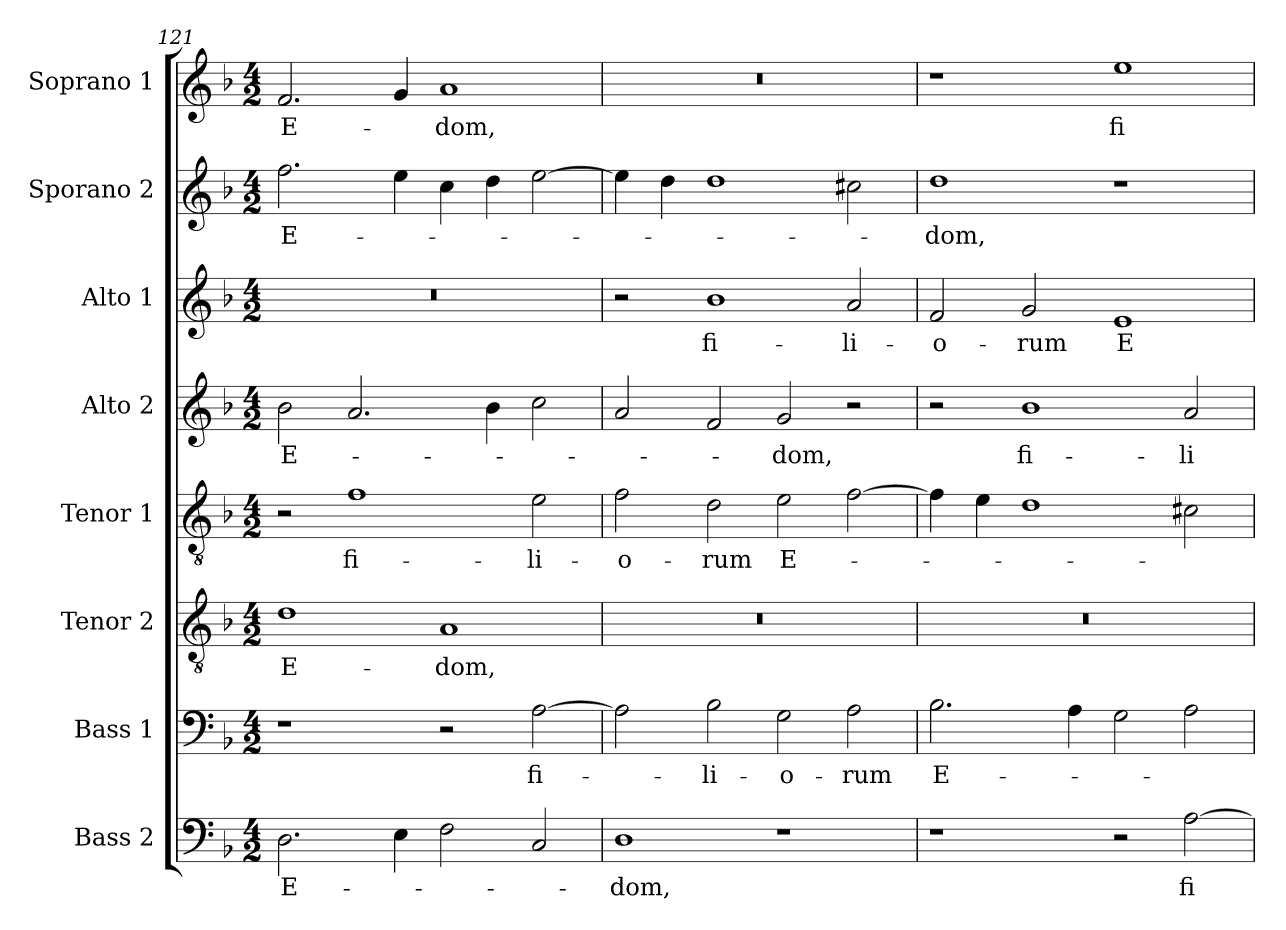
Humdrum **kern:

**kern	**text	**kern	**text	**kern	**text	**kern	**text	**kern	**text	**kern	**text	**kern	**text	**kern	**text
*part8	*part8	*part7	*part7	*part6	*part6	*part5	*part5	*part4	*part4	*part3	*part3	*part2	*part2	*part1	*part1
*staff8	*staff8	*staff7	*staff7	*staff6	*staff6	*staff5	*staff5	*staff4	*staff4	*staff3	*staff3	*staff2	*staff2	*staff1	*staff1
*I"Bass 2	*	*I"Bass 1	*	*I"Tenor 2	*	*I"Tenor 1	*	*I"Alto 2	*	*I"Alto 1	*	*I"Sporano 2	*	*I"Soprano 1	*
*I'B.	*	*I'B.	*	*I'T.	*	*I'T.	*	*I'A.	*	*I'A.	*	*I'S.	*	*I'S.	*
!!LO:PB:g=z
*clefF4	*	*clefF4	*	*clefGv2	*	*clefGv2	*	*clefG2	*	*clefG2	*	*clefG2	*	*clefG2	*
*	*	*	*	*ITrd7c12	*	*ITrd7c12	*	*	*	*	*	*	*	*	*
*k[b-]	*	*k[b-]	*	*k[b-]	*	*k[b-]	*	*k[b-]	*	*k[b-]	*	*k[b-]	*	*k[b-]	*
*F:	*	*F:	*	*F:	*	*F:	*	*F:	*	*F:	*	*F:	*	*F:	*
*M4/2	*	*M4/2	*	*M4/2	*	*M4/2	*	*M4/2	*	*M4/2	*	*M4/2	*	*M4/2	*
=121	=121	=121	=121	=121	=121	=121	=121	=121	=121	=121	=121	=121	=121	=121	=121
!	!LO:LY:b:color=#000000	!	!	!	!	!	!	!	!	!	!	!	!	!	!
!	!	!	!	!	!LO:LY:b:color=#000000	!	!	!	!	!	!	!	!	!	!
!	!	!	!	!	!	!	!	!	!LO:LY:b:color=#000000	!LO:N:vis=1	!	!	!	!	!
!	!	!	!	!	!	!	!	!	!	!	!	!	!LO:LY:b:color=#000000	!	!
!	!	!	!	!	!	!	!	!	!	!	!	!	!	!	!LO:LY:b:color=#000000
2.Di\	E-	1r	.	1Di	E-	2r	.	2b-i\	E-	0r	.	2.ffi\	E-	2.fi/	E-
!	!	!	!	!	!	!	!LO:LY:b:color=#000000	!	!	!	!	!	!	!	!
.	.	.	.	.	.	1Fi	fi-	2.ai/	.	.	.	.	.	.	.
4Ei\	.	.	.	.	.	.	.	.	.	.	.	4eei\	.	4gi/	.
!	!	!	!	!	!LO:LY:b:color=#000000	!	!	!	!	!	!	!	!	!	!
!	!	!	!	!	!	!	!	!	!	!	!	!	!	!	!LO:LY:b:color=#000000
2Fi\	.	2r	.	1AAi	-dom,	.	.	.	.	.	.	4cci\	.	1ai	-dom,
.	.	.	.	.	.	.	.	4b-i\	.	.	.	4ddi\	.	.	.
!	!	!	!LO:LY:b:color=#000000	!	!	!	!	!	!	!	!	!	!	!	!
!	!	!	!	!	!	!	!LO:LY:b:color=#000000	!	!	!	!	!	!	!	!
2Ci/	.	[>2Ai\	fi-	.	.	2Ei\	-li-	2cci\	.	.	.	[>2eei\	.	.	.
=122	=122	=122	=122	=122	=122	=122	=122	=122	=122	=122	=122	=122	=122	=122	=122
!	!LO:LY:b:color=#000000	!	!	!LO:N:vis=1	!	!	!	!	!	!	!	!	!	!	!
!	!	!	!	!	!	!	!LO:LY:b:color=#000000	!	!	!	!	!	!	!LO:N:vis=1	!
1Di	-dom,	2Ai\]	.	0r	.	2Fi\	-o-	2ai/	.	2r	.	4eei\]	.	0r	.
.	.	.	.	.	.	.	.	.	.	.	.	4ddi\	.	.	.
!	!	!	!LO:LY:b:color=#000000	!	!	!	!	!	!	!	!	!	!	!	!
!	!	!	!	!	!	!	!LO:LY:b:color=#000000	!	!	!	!	!	!	!	!
!	!	!	!	!	!	!	!	!	!	!	!LO:LY:b:color=#000000	!	!	!	!
.	.	2B-i\	-li-	.	.	2Di\	-rum	2fi/	.	1b-i	fi-	1ddi	.	.	.
!	!	!	!LO:LY:b:color=#000000	!	!	!	!	!	!	!	!	!	!	!	!
!	!	!	!	!	!	!	!LO:LY:b:color=#000000	!	!	!	!	!	!	!	!
!	!	!	!	!	!	!	!	!	!LO:LY:b:color=#000000	!	!	!	!	!	!
1r	.	2Gi\	-o-	.	.	2Ei\	E-	2gi/	-dom,	.	.	.	.	.	.
!	!	!	!LO:LY:b:color=#000000	!	!	!	!	!	!	!	!	!	!	!	!
!	!	!	!	!	!	!	!	!	!	!	!LO:LY:b:color=#000000	!	!	!	!
.	.	2Ai\	-rum	.	.	[>2Fi\	.	2r	.	2ai/	-li-	2cc#Xi\	.	.	.
=123	=123	=123	=123	=123	=123	=123	=123	=123	=123	=123	=123	=123	=123	=123	=123
!	!	!	!LO:LY:b:color=#000000	!LO:N:vis=1	!	!	!	!	!	!	!	!	!	!	!
!	!	!	!	!	!	!	!	!	!	!	!LO:LY:b:color=#000000	!	!	!	!
!	!	!	!	!	!	!	!	!	!	!	!	!	!LO:LY:b:color=#000000	!	!
1r	.	2.B-i\	E-	0r	.	4Fi\]	.	2r	.	2fi/	-o-	1ddi	-dom,	1r	.
.	.	.	.	.	.	4Ei\	.	.	.	.	.	.	.	.	.
!	!	!	!	!	!	!	!	!	!LO:LY:b:color=#000000	!	!	!	!	!	!
!	!	!	!	!	!	!	!	!	!	!	!LO:LY:b:color=#000000	!	!	!	!
.	.	.	.	.	.	1Di	.	1b-i	fi-	2gi/	-rum	.	.	.	.
.	.	4Ai\	.	.	.	.	.	.	.	.	.	.	.	.	.
!	!	!	!	!	!	!	!	!	!	!	!LO:LY:b:color=#000000	!	!	!	!
!	!	!	!	!	!	!	!	!	!	!	!	!	!	!	!LO:LY:b:color=#000000
2r	.	2Gi\	.	.	.	.	.	.	.	1ei	E-	1r	.	1eei	fi-
!	!LO:LY:b:color=#000000	!	!	!	!	!	!	!	!	!	!	!	!	!	!
!	!	!	!	!	!	!	!	!	!LO:LY:b:color=#000000	!	!	!	!	!	!
[>2Ai\	fi-	2Ai\	.	.	.	2C#Xi\	.	2ai/	-li-	.	.	.	.	.	.
=	=	=	=	=	=	=	=	=	=	=	=	=	=	=	=
*-	*-	*-	*-	*-	*-	*-	*-	*-	*-	*-	*-	*-	*-	*-	*-
